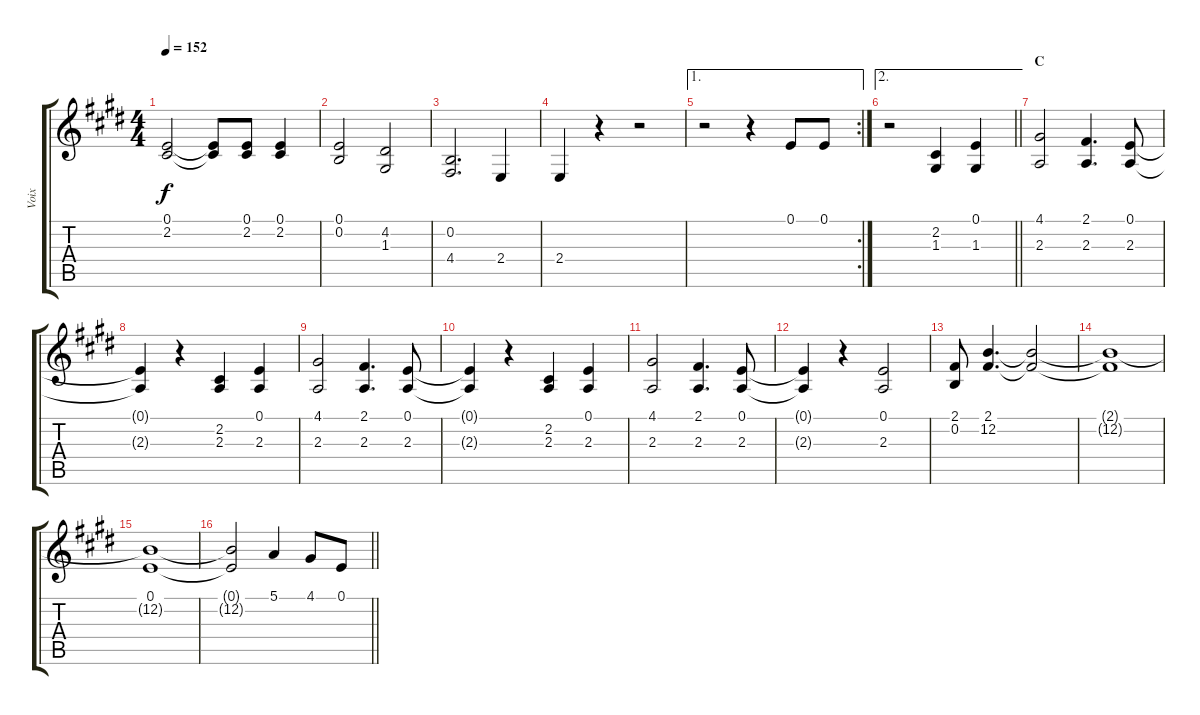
\track ("Voix" "Voix") {instrument flute}
\staff {score tabs}
\tuning (E4 B3 G3 D3 A2 E2) {hide}
\ts (4 4)
\tempo 152
\clef g2
\ks e
(0.1{t} 2.2{t}).2{dy f} (0.1{t} 2.2{t}).8 (0.1 2.2).8 (0.1 2.2).4 |
(0.1 0.2).2 (4.2 1.3).2 |
(0.2 4.4).2{d} 2.4.4 |
2.4.4 r.4 r.2 |
\ae 1
\rc 2
r.2 r.4 0.1.8 0.1.8 |
\ae 2
\barLineRight lightlight
r.2 (2.2 1.3).4 (0.1 1.3).4 |
\section ("" "C")
(4.1 2.3).2 (2.1 2.3).4{d} (0.1 2.3).8 |
(0.1{t} 2.3{t}).4 r.4 (2.2 2.3).4 (0.1 2.3).4 |
(4.1 2.3).2 (2.1 2.3).4{d} (0.1 2.3).8 |
(0.1{t} 2.3{t}).4 r.4 (2.2 2.3).4 (0.1 2.3).4 |
(4.1 2.3).2 (2.1 2.3).4{d} (0.1 2.3).8 |
(0.1{t} 2.3{t}).4 r.4 (0.1 2.3).2 |
(2.1 0.2).8 (2.1 12.2).4{d} (2.1{t} 12.2{t}).2 |
(2.1{t} 12.2{t}).1 |
(0.1 12.2{t}).1 |
\barLineRight lightlight
(0.1{t} 12.2{t}).2 5.1.4 4.1.8 0.1.8
